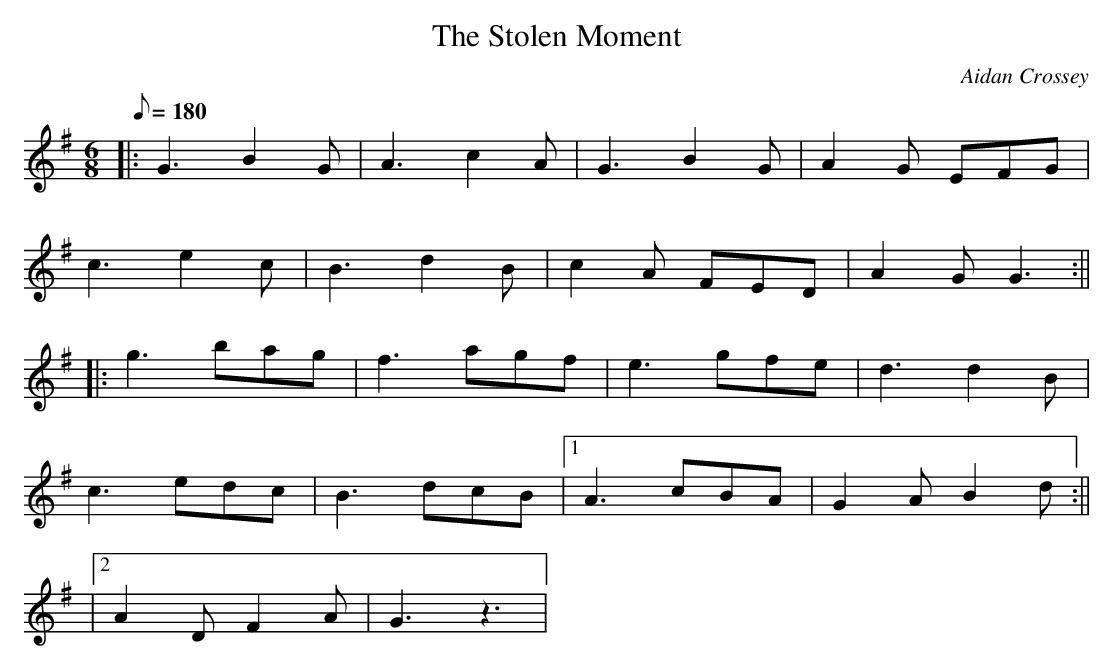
X:1
T:The Stolen Moment
M:6/8
L:1/8
Q:180
C:Aidan Crossey
K:G
|:G3 B2G|A3 c2A|G3 B2G| A2G EFG|
c3 e2c|B3 d2B|c2A FED|A2G G3:||
|:g3 bag|f3 agf|e3 gfe|d3 d2B|
c3 edc|B3 dcB|1 A3 cBA|G2A B2d:||
|2 A2D F2A|G3 z3|
